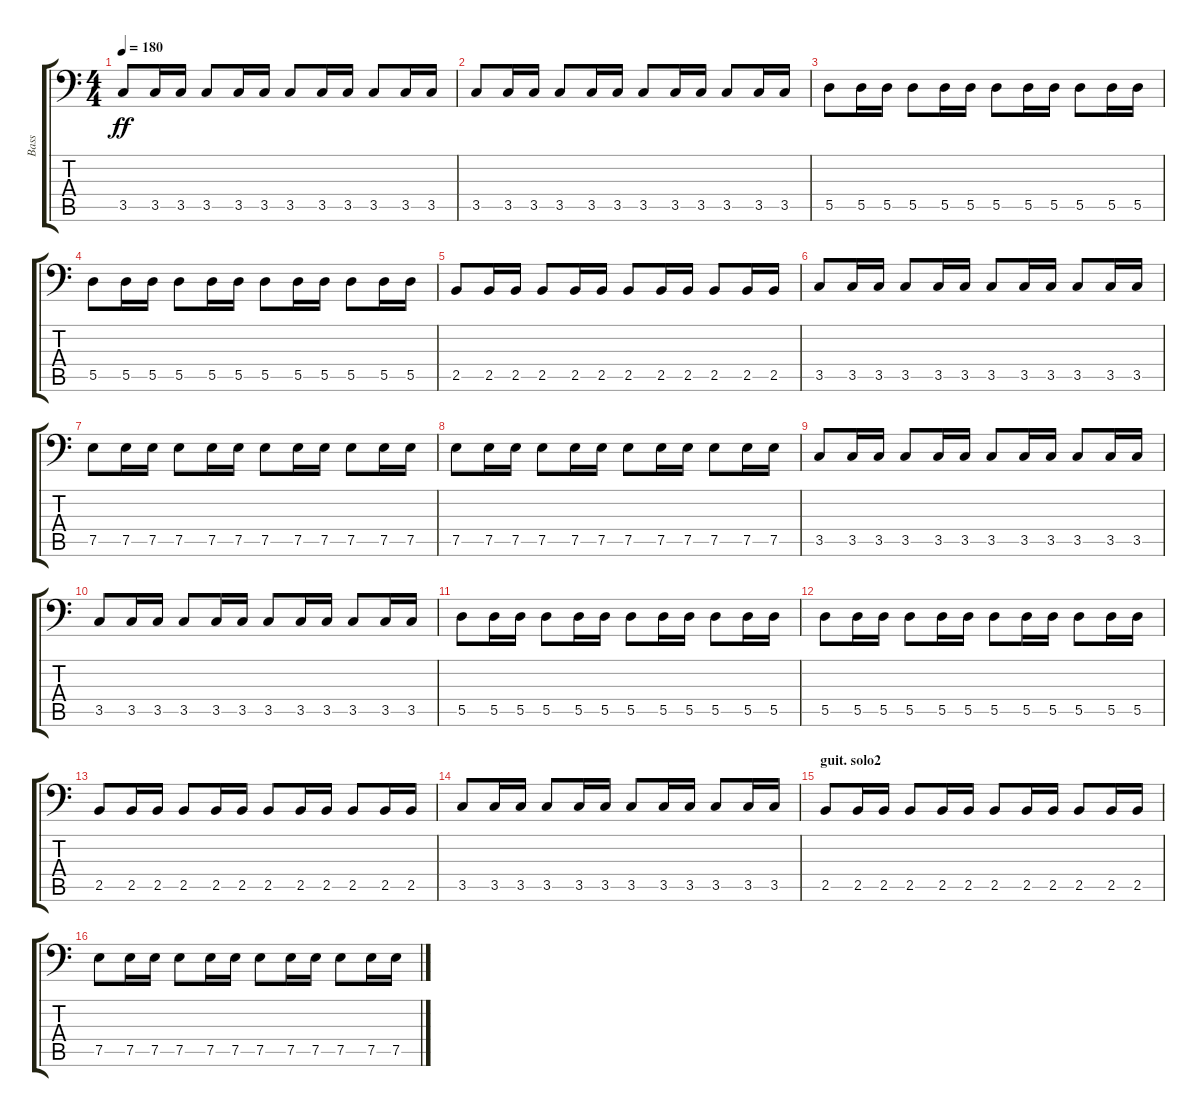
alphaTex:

\track ("Bass" "Bass") {instrument electricbassfinger}
\staff {score tabs}
\tuning (E3 B2 G2 D2 A1 E1) {hide}
\ts (4 4)
\tempo 180
\clef f4
\ks c
3.5.8{dy ff} 3.5.16 3.5.16 3.5.8 3.5.16 3.5.16 3.5.8 3.5.16 3.5.16 3.5.8 3.5.16 3.5.16 |
3.5.8 3.5.16 3.5.16 3.5.8 3.5.16 3.5.16 3.5.8 3.5.16 3.5.16 3.5.8 3.5.16 3.5.16 |
5.5.8 5.5.16 5.5.16 5.5.8 5.5.16 5.5.16 5.5.8 5.5.16 5.5.16 5.5.8 5.5.16 5.5.16 |
5.5.8 5.5.16 5.5.16 5.5.8 5.5.16 5.5.16 5.5.8 5.5.16 5.5.16 5.5.8 5.5.16 5.5.16 |
2.5.8 2.5.16 2.5.16 2.5.8 2.5.16 2.5.16 2.5.8 2.5.16 2.5.16 2.5.8 2.5.16 2.5.16 |
3.5.8 3.5.16 3.5.16 3.5.8 3.5.16 3.5.16 3.5.8 3.5.16 3.5.16 3.5.8 3.5.16 3.5.16 |
7.5.8 7.5.16 7.5.16 7.5.8 7.5.16 7.5.16 7.5.8 7.5.16 7.5.16 7.5.8 7.5.16 7.5.16 |
7.5.8 7.5.16 7.5.16 7.5.8 7.5.16 7.5.16 7.5.8 7.5.16 7.5.16 7.5.8 7.5.16 7.5.16 |
3.5.8 3.5.16 3.5.16 3.5.8 3.5.16 3.5.16 3.5.8 3.5.16 3.5.16 3.5.8 3.5.16 3.5.16 |
3.5.8 3.5.16 3.5.16 3.5.8 3.5.16 3.5.16 3.5.8 3.5.16 3.5.16 3.5.8 3.5.16 3.5.16 |
5.5.8 5.5.16 5.5.16 5.5.8 5.5.16 5.5.16 5.5.8 5.5.16 5.5.16 5.5.8 5.5.16 5.5.16 |
5.5.8 5.5.16 5.5.16 5.5.8 5.5.16 5.5.16 5.5.8 5.5.16 5.5.16 5.5.8 5.5.16 5.5.16 |
2.5.8 2.5.16 2.5.16 2.5.8 2.5.16 2.5.16 2.5.8 2.5.16 2.5.16 2.5.8 2.5.16 2.5.16 |
3.5.8 3.5.16 3.5.16 3.5.8 3.5.16 3.5.16 3.5.8 3.5.16 3.5.16 3.5.8 3.5.16 3.5.16 |
\section ("" "guit. solo2")
2.5.8 2.5.16 2.5.16 2.5.8 2.5.16 2.5.16 2.5.8 2.5.16 2.5.16 2.5.8 2.5.16 2.5.16 |
7.5.8 7.5.16 7.5.16 7.5.8 7.5.16 7.5.16 7.5.8 7.5.16 7.5.16 7.5.8 7.5.16 7.5.16
